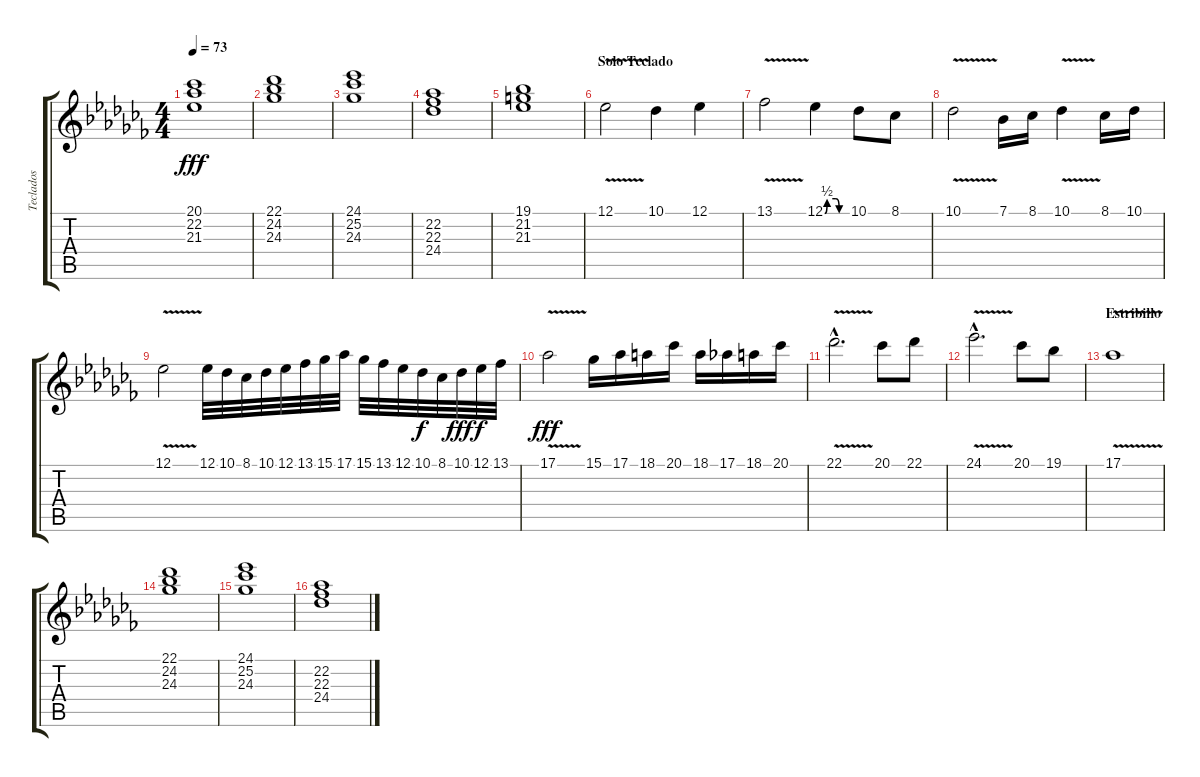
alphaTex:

\track ("Teclados" "Teclados") {instrument stringensemble1}
\staff {score tabs}
\tuning (Eb4 Bb3 Gb3 Db3 Ab2 Eb2) {hide}
\ts (4 4)
\tempo 73
\clef g2
\ks abminor
(20.1 22.2 21.3).1{dy fff} |
(22.1 24.2 24.3).1 |
(24.1 25.2 24.3).1 |
(22.2 22.3 24.4).1 |
(19.1 21.2 21.3).1 |
\section ("" "Solo Teclado")
12.1{v}.2{volume 16 instrument lead2sawtooth} 10.1.4 12.1.4 |
13.1{v}.2 12.1{be (custom 0 0 6 2 30 2 39 0 60 0)}.4 10.1.8 8.1.8 |
10.1{v}.2 7.1.16 8.1.16 10.1{v}.4 8.1.16 10.1.16 |
12.1{v}.2 12.1.32 10.1.32 8.1.32 10.1.32 12.1.32 13.1.32 15.1.32 17.1.32 15.1.32 13.1.32 12.1.32 10.1.32{dy f} 8.1.32 10.1.32{dy fff} 12.1.32{dy f} 13.1.32 |
17.1{v}.2{dy fff} 15.1.16 17.1.16 18.1.16 20.1.16 18.1.16 17.1.16 18.1.16 20.1.16 |
22.1{v hac}.2{d} 20.1.8 22.1.8 |
24.1{v hac}.2{d} 20.1.8 19.1.8 |
\section ("" "Estribillo")
17.1{v}.1{volume 8} |
(22.1 24.2 24.3).1{instrument stringensemble1} |
(24.1 25.2 24.3).1 |
(22.2 22.3 24.4).1
